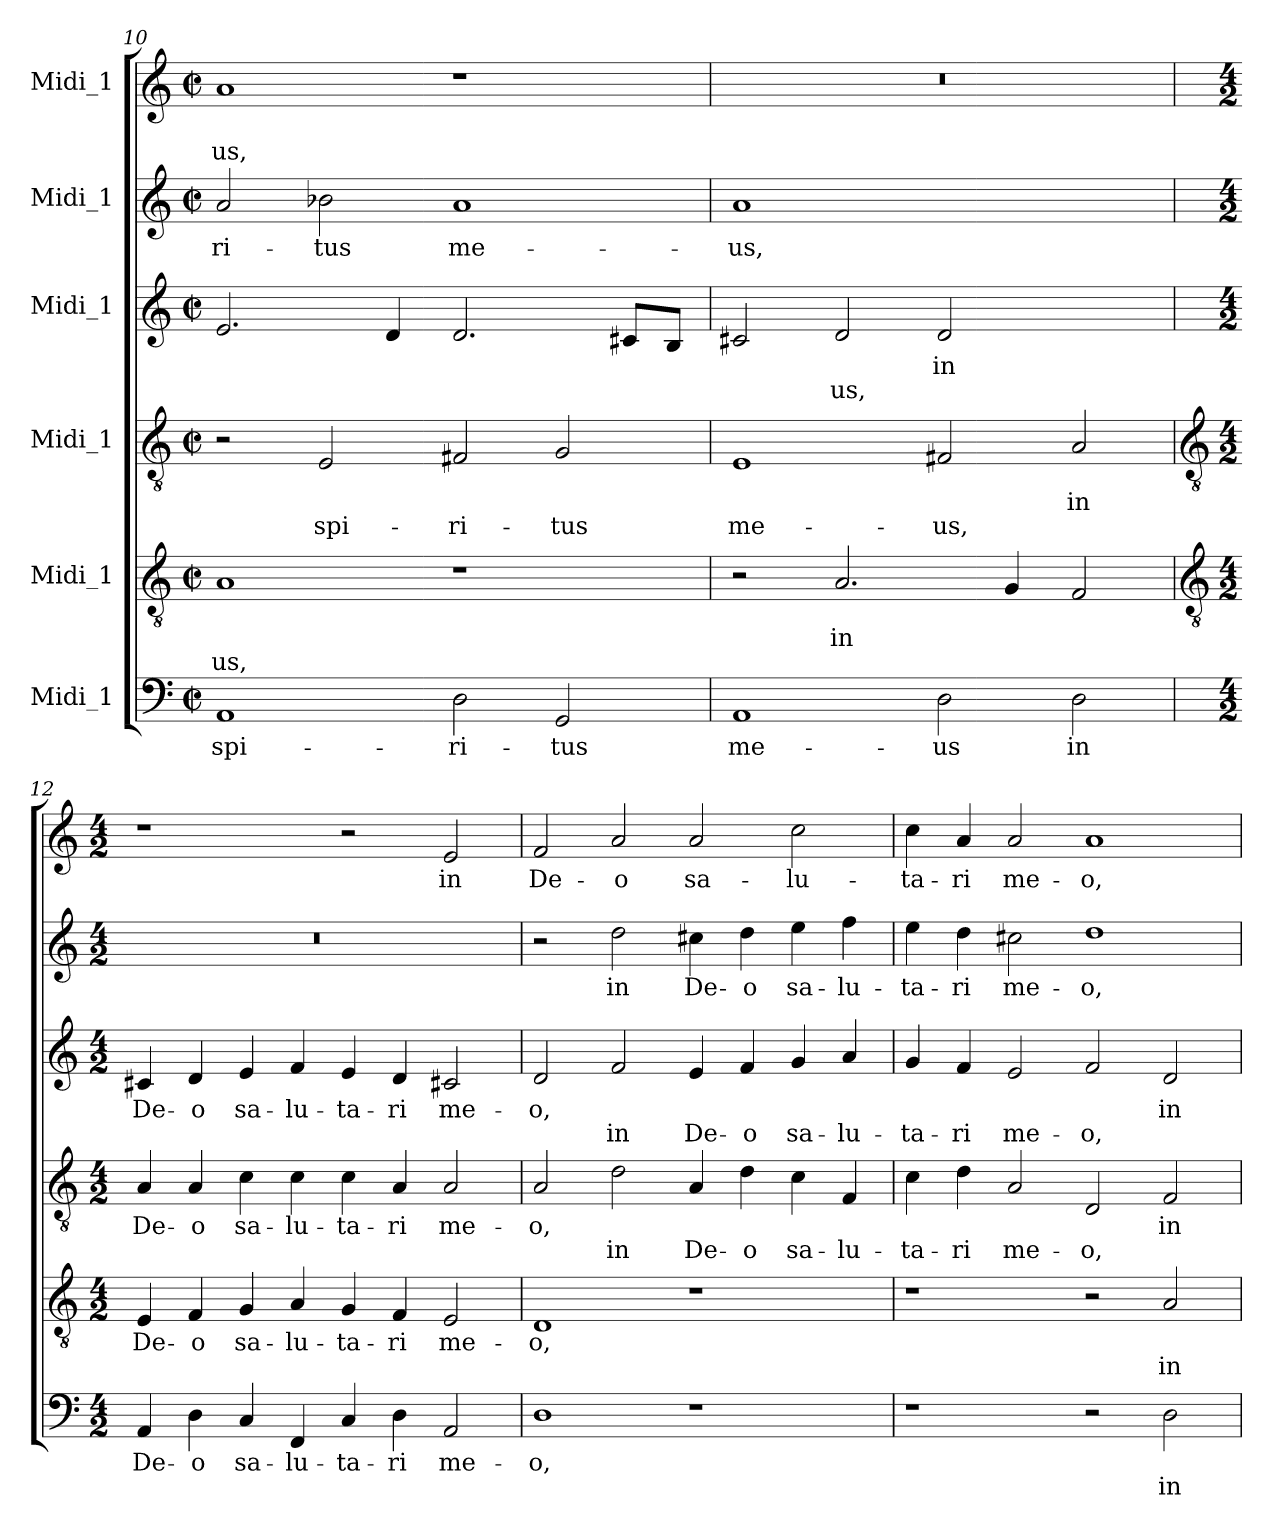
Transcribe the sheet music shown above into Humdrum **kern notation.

**kern	**text	**text	**kern	**text	**text	**kern	**text	**text	**kern	**text	**text	**kern	**text	**kern	**text	**text
*part6	*part6	*part6	*part5	*part5	*part5	*part4	*part4	*part4	*part3	*part3	*part3	*part2	*part2	*part1	*part1	*part1
*staff6	*staff6	*staff6	*staff5	*staff5	*staff5	*staff4	*staff4	*staff4	*staff3	*staff3	*staff3	*staff2	*staff2	*staff1	*staff1	*staff1
*I"Midi_1	*	*	*I"Midi_1	*	*	*I"Midi_1	*	*	*I"Midi_1	*	*	*I"Midi_1	*	*I"Midi_1	*	*
*clefF4	*	*	*clefGv2	*	*	*clefGv2	*	*	*clefG2	*	*	*clefG2	*	*clefG2	*	*
*k[]	*	*	*k[]	*	*	*k[]	*	*	*k[]	*	*	*k[]	*	*k[]	*	*
*C:	*	*	*C:	*	*	*C:	*	*	*C:	*	*	*C:	*	*C:	*	*
*M4/2	*	*	*M4/2	*	*	*M4/2	*	*	*M4/2	*	*	*M4/2	*	*M4/2	*	*
*met(c|)	*	*	*met(c|)	*	*	*met(c|)	*	*	*met(c|)	*	*	*met(c|)	*	*met(c|)	*	*
=10	=10	=10	=10	=10	=10	=10	=10	=10	=10	=10	=10	=10	=10	=10	=10	=10
!	!LO:LY:b	!	!	!	!LO:LY:b	!	!	!	!	!	!	!	!LO:LY:b	!	!	!LO:LY:b
1AA	spi-	.	1A	.	-us,	2r	.	.	2.e	.	.	2a	-ri-	1a	.	-us,
!	!	!	!	!	!	!	!	!LO:LY:b	!	!	!	!	!LO:LY:b	!	!	!
.	.	.	.	.	.	2E	.	spi-	.	.	.	2b-X	-tus	.	.	.
.	.	.	.	.	.	.	.	.	4d	.	.	.	.	.	.	.
!	!LO:LY:b	!	!	!	!	!	!	!LO:LY:b	!	!	!	!	!LO:LY:b	!	!	!
2D	-ri-	.	1r	.	.	2F#X	.	-ri-	2.d	.	.	1a	me-	1r	.	.
!	!LO:LY:b	!	!	!	!	!	!	!LO:LY:b	!	!	!	!	!	!	!	!
2GG	-tus	.	.	.	.	2G	.	-tus	.	.	.	.	.	.	.	.
.	.	.	.	.	.	.	.	.	8c#L	.	.	.	.	.	.	.
.	.	.	.	.	.	.	.	.	8BJ	.	.	.	.	.	.	.
=11	=11	=11	=11	=11	=11	=11	=11	=11	=11	=11	=11	=11	=11	=11	=11	=11
!	!LO:LY:b	!	!	!	!	!	!	!LO:LY:b	!	!	!	!	!LO:LY:b	!	!	!
1AA	me-	.	2r	.	.	1E	.	me-	2c#X	.	.	1a	-us,	0r	.	.
!	!	!	!	!LO:LY:b	!	!	!	!	!	!	!LO:LY:b	!	!	!	!	!
.	.	.	2.A	in	.	.	.	.	2d	.	us,	.	.	.	.	.
!	!LO:LY:b	!	!	!	!	!	!	!LO:LY:b	!	!LO:LY:b	!	!	!	!	!	!
2D	-us	.	.	.	.	2F#X	.	-us,	2d	in	.	1ryy	.	.	.	.
.	.	.	4G	.	.	.	.	.	.	.	.	.	.	.	.	.
!	!LO:LY:b	!	!	!	!	!	!LO:LY:b	!	!	!	!	!	!	!	!	!
2D	in	.	2F	.	.	2A	in	.	2ryy	.	.	.	.	.	.	.
!!LO:LB:g=z
=12	=12	=12	=12	=12	=12	=12	=12	=12	=12	=12	=12	=12	=12	=12	=12	=12
*	*	*	*clefGv2	*	*	*clefGv2	*	*	*	*	*	*	*	*	*	*
*M4/2	*	*	*M4/2	*	*	*M4/2	*	*	*M4/2	*	*	*M4/2	*	*M4/2	*	*
!	!LO:LY:b	!	!	!LO:LY:b	!	!	!LO:LY:b	!	!	!LO:LY:b	!	!	!	!	!	!
4AA	De-	.	4E	De-	.	4A	De-	.	4c#X	De-	.	0r	.	1r	.	.
!	!LO:LY:b	!	!	!LO:LY:b	!	!	!LO:LY:b	!	!	!LO:LY:b	!	!	!	!	!	!
4D	-o	.	4F	-o	.	4A	-o	.	4d	-o	.	.	.	.	.	.
!	!LO:LY:b	!	!	!LO:LY:b	!	!	!LO:LY:b	!	!	!LO:LY:b	!	!	!	!	!	!
4C	sa-	.	4G	sa-	.	4c	sa-	.	4e	sa-	.	.	.	.	.	.
!	!LO:LY:b	!	!	!LO:LY:b	!	!	!LO:LY:b	!	!	!LO:LY:b	!	!	!	!	!	!
4FF	-lu-	.	4A	-lu-	.	4c	-lu-	.	4f	-lu-	.	.	.	.	.	.
!	!LO:LY:b	!	!	!LO:LY:b	!	!	!LO:LY:b	!	!	!LO:LY:b	!	!	!	!	!	!
4C	-ta-	.	4G	-ta-	.	4c	-ta-	.	4e	-ta-	.	.	.	2r	.	.
!	!LO:LY:b	!	!	!LO:LY:b	!	!	!LO:LY:b	!	!	!LO:LY:b	!	!	!	!	!	!
4D	-ri	.	4F	-ri	.	4A	-ri	.	4d	-ri	.	.	.	.	.	.
!	!LO:LY:b	!	!	!LO:LY:b	!	!	!LO:LY:b	!	!	!LO:LY:b	!	!	!	!	!LO:LY:b	!
2AA	me-	.	2E	me-	.	2A	me-	.	2c#X	me-	.	.	.	2e	in	.
=13	=13	=13	=13	=13	=13	=13	=13	=13	=13	=13	=13	=13	=13	=13	=13	=13
!	!LO:LY:b	!	!	!LO:LY:b	!	!	!LO:LY:b	!	!	!LO:LY:b	!	!	!	!	!LO:LY:b	!
1D	-o,	.	1D	-o,	.	2A	-o,	.	2d	-o,	.	2r	.	2f	De-	.
!	!	!	!	!	!	!	!	!LO:LY:b	!	!	!LO:LY:b	!	!LO:LY:b	!	!LO:LY:b	!
.	.	.	.	.	.	2d	.	in	2f	.	in	2dd	in	2a	-o	.
!	!	!	!	!	!	!	!	!LO:LY:b	!	!	!LO:LY:b	!	!LO:LY:b	!	!LO:LY:b	!
1r	.	.	1r	.	.	4A	.	De-	4e	.	De-	4cc#X	De-	2a	sa-	.
!	!	!	!	!	!	!	!	!LO:LY:b	!	!	!LO:LY:b	!	!LO:LY:b	!	!	!
.	.	.	.	.	.	4d	.	-o	4f	.	-o	4dd	-o	.	.	.
!	!	!	!	!	!	!	!	!LO:LY:b	!	!	!LO:LY:b	!	!LO:LY:b	!	!LO:LY:b	!
.	.	.	.	.	.	4c	.	sa-	4g	.	sa-	4ee	sa-	2cc	-lu-	.
!	!	!	!	!	!	!	!	!LO:LY:b	!	!	!LO:LY:b	!	!LO:LY:b	!	!	!
.	.	.	.	.	.	4F	.	-lu-	4a	.	-lu-	4ff	-lu-	.	.	.
=14	=14	=14	=14	=14	=14	=14	=14	=14	=14	=14	=14	=14	=14	=14	=14	=14
!	!	!	!	!	!	!	!	!LO:LY:b	!	!	!LO:LY:b	!	!LO:LY:b	!	!LO:LY:b	!
1r	.	.	1r	.	.	4c	.	-ta-	4g	.	-ta-	4ee	-ta-	4cc	-ta-	.
!	!	!	!	!	!	!	!	!LO:LY:b	!	!	!LO:LY:b	!	!LO:LY:b	!	!LO:LY:b	!
.	.	.	.	.	.	4d	.	-ri	4f	.	-ri	4dd	-ri	4a	-ri	.
!	!	!	!	!	!	!	!	!LO:LY:b	!	!	!LO:LY:b	!	!LO:LY:b	!	!LO:LY:b	!
.	.	.	.	.	.	2A	.	me-	2e	.	me-	2cc#X	me-	2a	me-	.
!	!	!	!	!	!	!	!	!LO:LY:b	!	!	!LO:LY:b	!	!LO:LY:b	!	!LO:LY:b	!
2r	.	.	2r	.	.	2D	.	-o,	2f	.	-o,	1dd	-o,	1a	-o,	.
!	!	!LO:LY:b	!	!	!LO:LY:b	!	!LO:LY:b	!	!	!LO:LY:b	!	!	!	!	!	!
2D	.	in	2A	.	in	2F	in	.	2d	in	.	.	.	.	.	.
=	=	=	=	=	=	=	=	=	=	=	=	=	=	=	=	=
*-	*-	*-	*-	*-	*-	*-	*-	*-	*-	*-	*-	*-	*-	*-	*-	*-
